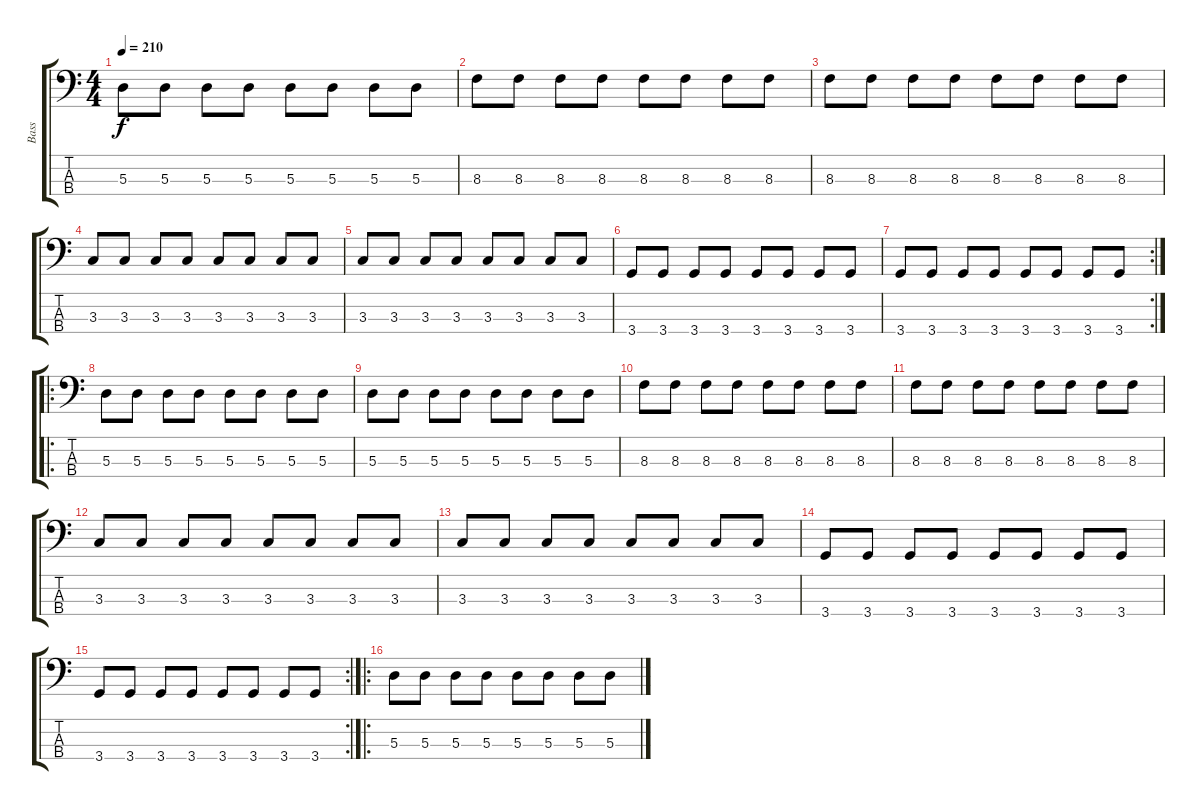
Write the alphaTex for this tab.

\track ("Bass" "Bass") {instrument electricbassfinger}
\staff {score tabs}
\tuning (G2 D2 A1 E1) {hide}
\ts (4 4)
\tempo 210
\clef f4
\ks c
5.3.8{dy f} 5.3.8 5.3.8 5.3.8 5.3.8 5.3.8 5.3.8 5.3.8 |
8.3.8 8.3.8 8.3.8 8.3.8 8.3.8 8.3.8 8.3.8 8.3.8 |
8.3.8 8.3.8 8.3.8 8.3.8 8.3.8 8.3.8 8.3.8 8.3.8 |
3.3.8 3.3.8 3.3.8 3.3.8 3.3.8 3.3.8 3.3.8 3.3.8 |
3.3.8 3.3.8 3.3.8 3.3.8 3.3.8 3.3.8 3.3.8 3.3.8 |
3.4.8 3.4.8 3.4.8 3.4.8 3.4.8 3.4.8 3.4.8 3.4.8 |
\rc 2
3.4.8 3.4.8 3.4.8 3.4.8 3.4.8 3.4.8 3.4.8 3.4.8 |
\ro
5.3.8 5.3.8 5.3.8 5.3.8 5.3.8 5.3.8 5.3.8 5.3.8 |
5.3.8 5.3.8 5.3.8 5.3.8 5.3.8 5.3.8 5.3.8 5.3.8 |
8.3.8 8.3.8 8.3.8 8.3.8 8.3.8 8.3.8 8.3.8 8.3.8 |
8.3.8 8.3.8 8.3.8 8.3.8 8.3.8 8.3.8 8.3.8 8.3.8 |
3.3.8 3.3.8 3.3.8 3.3.8 3.3.8 3.3.8 3.3.8 3.3.8 |
3.3.8 3.3.8 3.3.8 3.3.8 3.3.8 3.3.8 3.3.8 3.3.8 |
3.4.8 3.4.8 3.4.8 3.4.8 3.4.8 3.4.8 3.4.8 3.4.8 |
\rc 2
3.4.8 3.4.8 3.4.8 3.4.8 3.4.8 3.4.8 3.4.8 3.4.8 |
\ro
5.3.8 5.3.8 5.3.8 5.3.8 5.3.8 5.3.8 5.3.8 5.3.8
